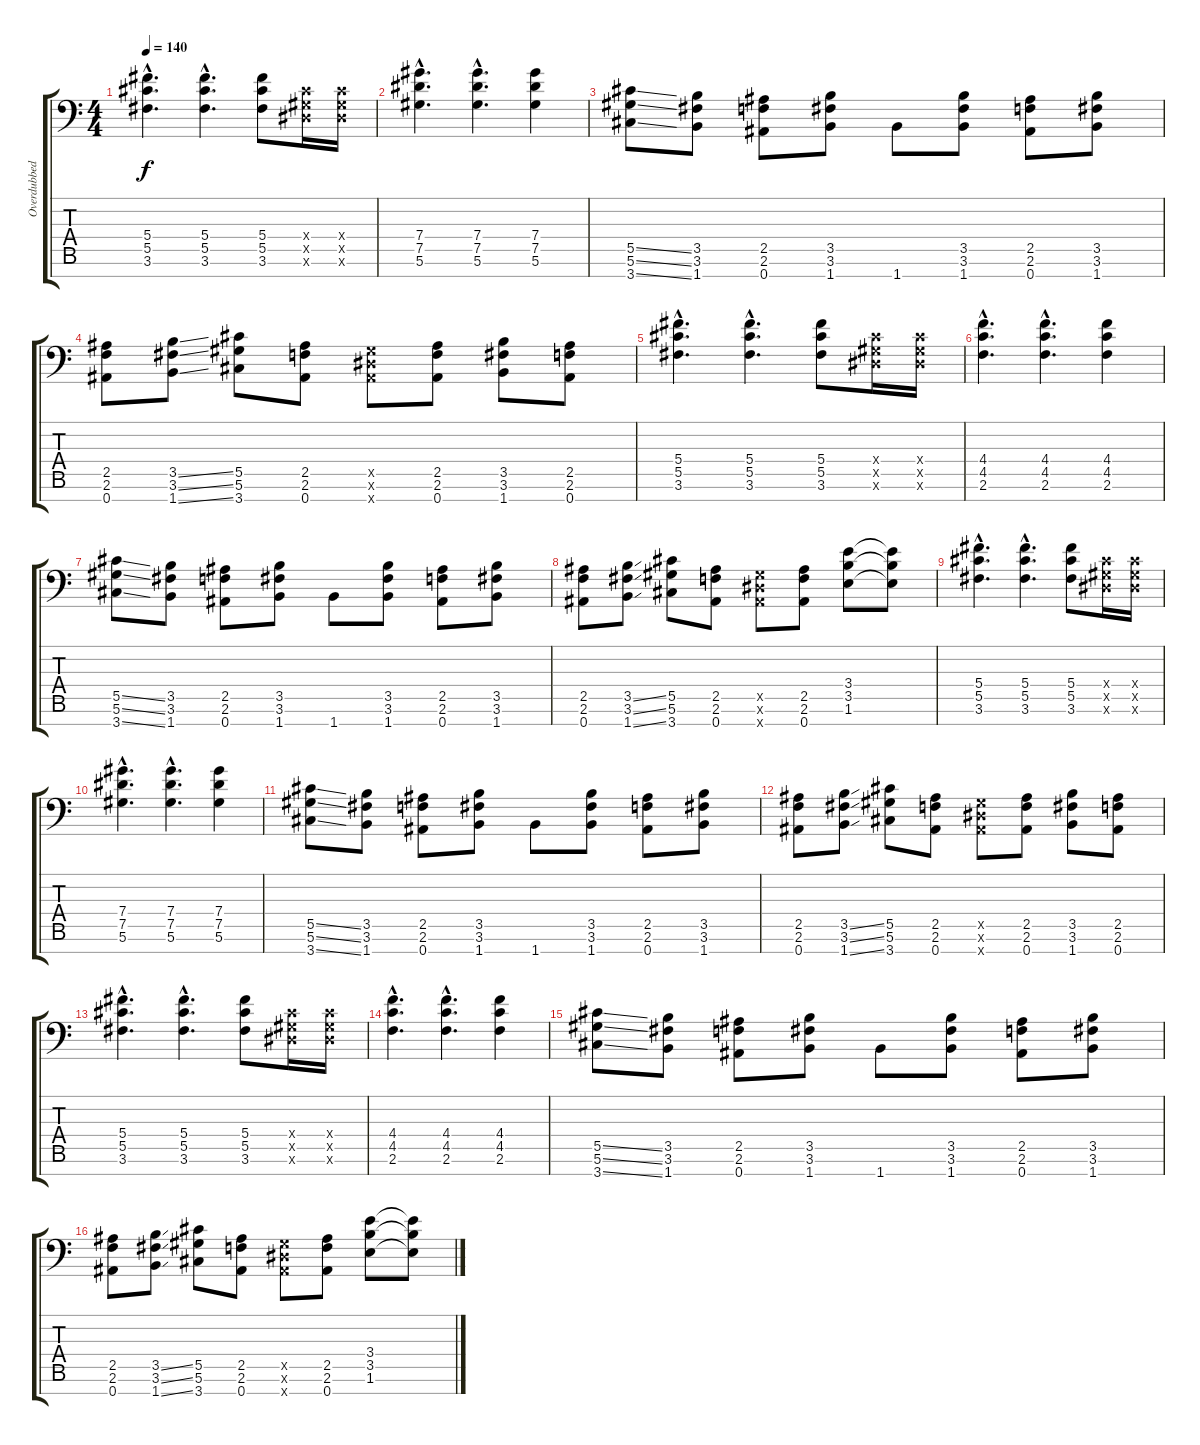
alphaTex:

\track ("Overdubbed rhythm" "Overdubbed") {instrument distortionguitar}
\staff {score tabs}
\tuning (Eb4 Bb3 Gb3 Db3 Ab2 Eb2 Bb1) {hide}
\ts (4 4)
\tempo 140
\clef f4
\ks c
(5.4{hac} 5.5{hac} 3.6{hac}).4{d dy f} (5.4{hac} 5.5{hac} 3.6{hac}).4{d} (5.4 5.5 3.6).8 (0.4{x} 0.5{x} 0.6{x}).16 (0.4{x} 0.5{x} 0.6{x}).16 |
(7.4{hac} 7.5{hac} 5.6{hac}).4{d} (7.4{hac} 7.5{hac} 5.6{hac}).4{d} (7.4 7.5 5.6).4 |
(5.5{ss} 5.6{ss} 3.7{ss}).8 (3.5 3.6 1.7).8 (2.5 2.6 0.7).8 (3.5 3.6 1.7).8 1.7.8 (3.5 3.6 1.7).8 (2.5 2.6 0.7).8 (3.5 3.6 1.7).8 |
(2.5 2.6 0.7).8 (3.5{ss} 3.6{ss} 1.7{ss}).8 (5.5 5.6 3.7).8 (2.5 2.6 0.7).8 (0.5{x} 0.6{x} 0.7{x}).8 (2.5 2.6 0.7).8 (3.5 3.6 1.7).8 (2.5 2.6 0.7).8 |
(5.4{hac} 5.5{hac} 3.6{hac}).4{d} (5.4{hac} 5.5{hac} 3.6{hac}).4{d} (5.4 5.5 3.6).8 (0.4{x} 0.5{x} 0.6{x}).16 (0.4{x} 0.5{x} 0.6{x}).16 |
(4.4{hac} 4.5{hac} 2.6{hac}).4{d} (4.4{hac} 4.5{hac} 2.6{hac}).4{d} (4.4 4.5 2.6).4 |
(5.5{ss} 5.6{ss} 3.7{ss}).8 (3.5 3.6 1.7).8 (2.5 2.6 0.7).8 (3.5 3.6 1.7).8 1.7.8 (3.5 3.6 1.7).8 (2.5 2.6 0.7).8 (3.5 3.6 1.7).8 |
(2.5 2.6 0.7).8 (3.5{ss} 3.6{ss} 1.7{ss}).8 (5.5 5.6 3.7).8 (2.5 2.6 0.7).8 (0.5{x} 0.6{x} 0.7{x}).8 (2.5 2.6 0.7).8 (3.4 3.5 1.6).8 (3.4{t} 3.5{t} 1.6{t}).8 |
(5.4{hac} 5.5{hac} 3.6{hac}).4{d} (5.4{hac} 5.5{hac} 3.6{hac}).4{d} (5.4 5.5 3.6).8 (0.4{x} 0.5{x} 0.6{x}).16 (0.4{x} 0.5{x} 0.6{x}).16 |
(7.4{hac} 7.5{hac} 5.6{hac}).4{d} (7.4{hac} 7.5{hac} 5.6{hac}).4{d} (7.4 7.5 5.6).4 |
(5.5{ss} 5.6{ss} 3.7{ss}).8 (3.5 3.6 1.7).8 (2.5 2.6 0.7).8 (3.5 3.6 1.7).8 1.7.8 (3.5 3.6 1.7).8 (2.5 2.6 0.7).8 (3.5 3.6 1.7).8 |
(2.5 2.6 0.7).8 (3.5{ss} 3.6{ss} 1.7{ss}).8 (5.5 5.6 3.7).8 (2.5 2.6 0.7).8 (0.5{x} 0.6{x} 0.7{x}).8 (2.5 2.6 0.7).8 (3.5 3.6 1.7).8 (2.5 2.6 0.7).8 |
(5.4{hac} 5.5{hac} 3.6{hac}).4{d} (5.4{hac} 5.5{hac} 3.6{hac}).4{d} (5.4 5.5 3.6).8 (0.4{x} 0.5{x} 0.6{x}).16 (0.4{x} 0.5{x} 0.6{x}).16 |
(4.4{hac} 4.5{hac} 2.6{hac}).4{d} (4.4{hac} 4.5{hac} 2.6{hac}).4{d} (4.4 4.5 2.6).4 |
(5.5{ss} 5.6{ss} 3.7{ss}).8 (3.5 3.6 1.7).8 (2.5 2.6 0.7).8 (3.5 3.6 1.7).8 1.7.8 (3.5 3.6 1.7).8 (2.5 2.6 0.7).8 (3.5 3.6 1.7).8 |
(2.5 2.6 0.7).8 (3.5{ss} 3.6{ss} 1.7{ss}).8 (5.5 5.6 3.7).8 (2.5 2.6 0.7).8 (0.5{x} 0.6{x} 0.7{x}).8 (2.5 2.6 0.7).8 (3.4 3.5 1.6).8 (3.4{t} 3.5{t} 1.6{t}).8
